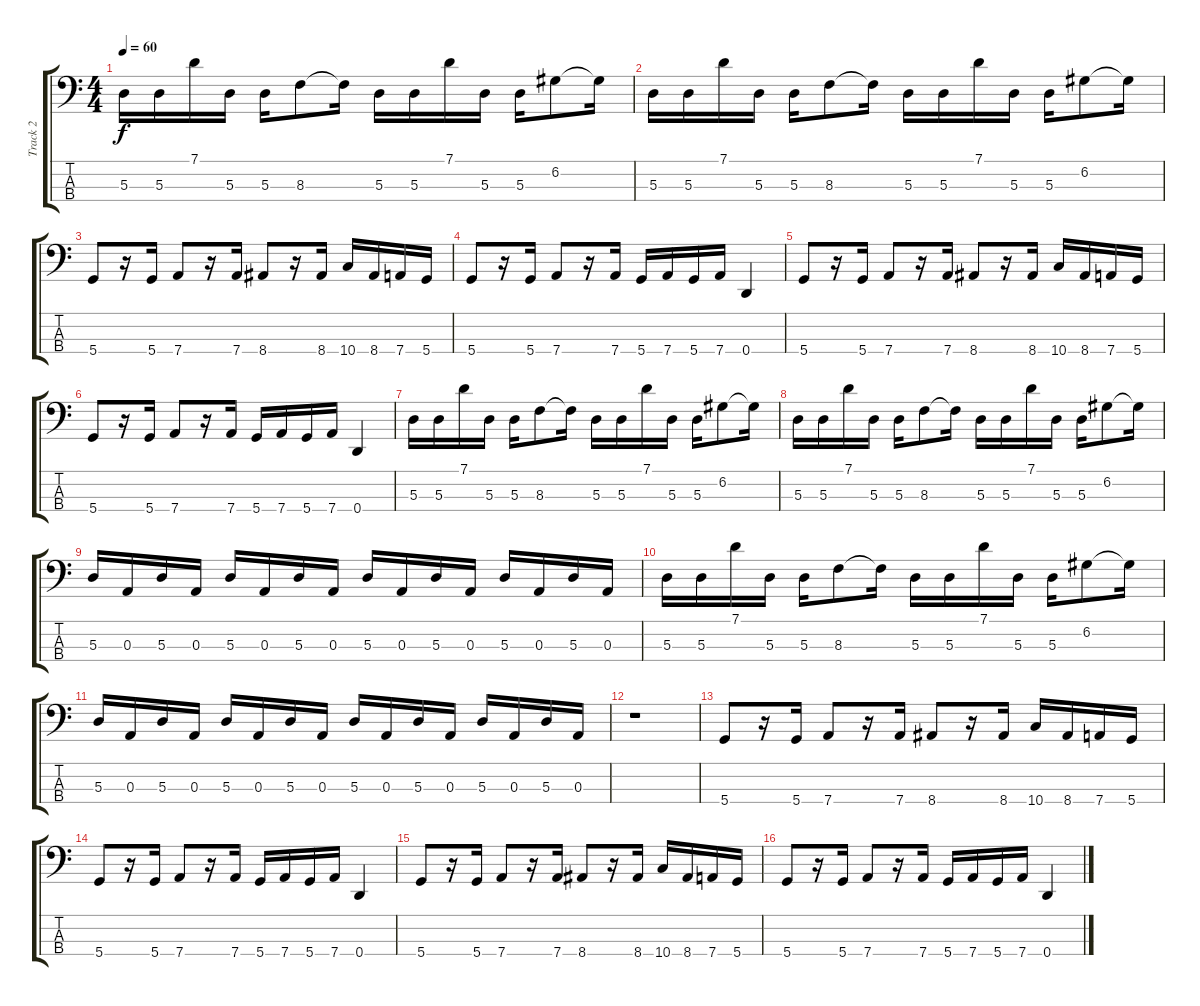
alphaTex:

\track ("Track 2" "Track 2") {instrument electricbasspick}
\staff {score tabs}
\tuning (G2 D2 A1 D1) {hide}
\ts (4 4)
\tempo 60
\clef f4
\ks c
5.3.16{dy f} 5.3.16 7.1.16 5.3.16 5.3.16 8.3.8 8.3{t}.16 5.3.16 5.3.16 7.1.16 5.3.16 5.3.16 6.2.8 6.2{t}.16 |
5.3.16 5.3.16 7.1.16 5.3.16 5.3.16 8.3.8 8.3{t}.16 5.3.16 5.3.16 7.1.16 5.3.16 5.3.16 6.2.8 6.2{t}.16 |
5.4.8 r.16 5.4.16 7.4.8 r.16 7.4.16 8.4.8 r.16 8.4.16 10.4.16 8.4.16 7.4.16 5.4.16 |
5.4.8 r.16 5.4.16 7.4.8 r.16 7.4.16 5.4.16 7.4.16 5.4.16 7.4.16 0.4.4 |
5.4.8 r.16 5.4.16 7.4.8 r.16 7.4.16 8.4.8 r.16 8.4.16 10.4.16 8.4.16 7.4.16 5.4.16 |
5.4.8 r.16 5.4.16 7.4.8 r.16 7.4.16 5.4.16 7.4.16 5.4.16 7.4.16 0.4.4 |
5.3.16 5.3.16 7.1.16 5.3.16 5.3.16 8.3.8 8.3{t}.16 5.3.16 5.3.16 7.1.16 5.3.16 5.3.16 6.2.8 6.2{t}.16 |
5.3.16 5.3.16 7.1.16 5.3.16 5.3.16 8.3.8 8.3{t}.16 5.3.16 5.3.16 7.1.16 5.3.16 5.3.16 6.2.8 6.2{t}.16 |
5.3.16 0.3.16 5.3.16 0.3.16 5.3.16 0.3.16 5.3.16 0.3.16 5.3.16 0.3.16 5.3.16 0.3.16 5.3.16 0.3.16 5.3.16 0.3.16 |
5.3.16 5.3.16 7.1.16 5.3.16 5.3.16 8.3.8 8.3{t}.16 5.3.16 5.3.16 7.1.16 5.3.16 5.3.16 6.2.8 6.2{t}.16 |
5.3.16 0.3.16 5.3.16 0.3.16 5.3.16 0.3.16 5.3.16 0.3.16 5.3.16 0.3.16 5.3.16 0.3.16 5.3.16 0.3.16 5.3.16 0.3.16 |
r.1 |
5.4.8 r.16 5.4.16 7.4.8 r.16 7.4.16 8.4.8 r.16 8.4.16 10.4.16 8.4.16 7.4.16 5.4.16 |
5.4.8 r.16 5.4.16 7.4.8 r.16 7.4.16 5.4.16 7.4.16 5.4.16 7.4.16 0.4.4 |
5.4.8 r.16 5.4.16 7.4.8 r.16 7.4.16 8.4.8 r.16 8.4.16 10.4.16 8.4.16 7.4.16 5.4.16 |
5.4.8 r.16 5.4.16 7.4.8 r.16 7.4.16 5.4.16 7.4.16 5.4.16 7.4.16 0.4.4
